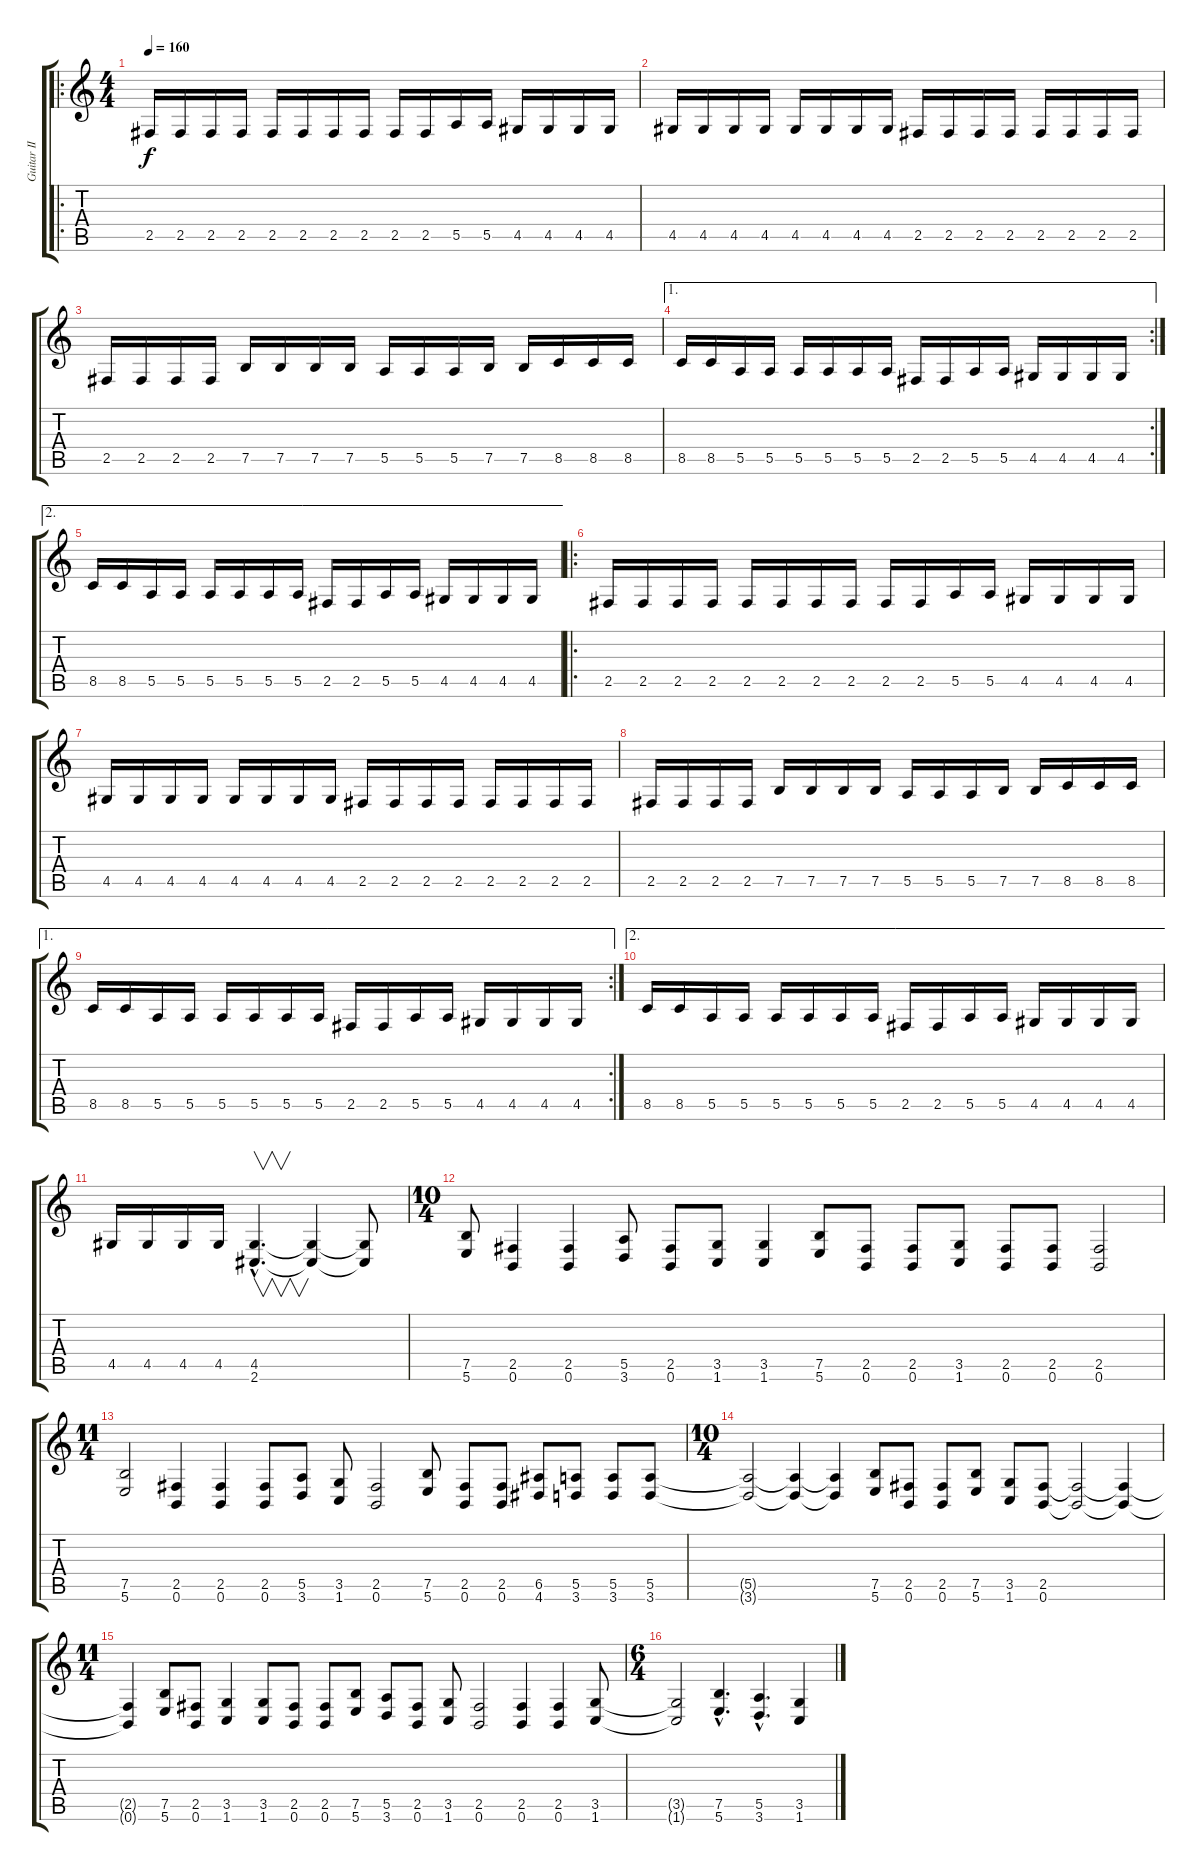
\track ("Guitar II" "Guitar II") {instrument distortionguitar}
\staff {score tabs}
\tuning (B3 Gb3 D3 A2 E2 B1) {hide}
\ro
\ts (4 4)
\tempo 160
\clef g2
\ks c
2.5.16{dy f} 2.5.16 2.5.16 2.5.16 2.5.16 2.5.16 2.5.16 2.5.16 2.5.16 2.5.16 5.5.16 5.5.16 4.5.16 4.5.16 4.5.16 4.5.16 |
4.5.16 4.5.16 4.5.16 4.5.16 4.5.16 4.5.16 4.5.16 4.5.16 2.5.16 2.5.16 2.5.16 2.5.16 2.5.16 2.5.16 2.5.16 2.5.16 |
2.5.16 2.5.16 2.5.16 2.5.16 7.5.16 7.5.16 7.5.16 7.5.16 5.5.16 5.5.16 5.5.16 7.5.16 7.5.16 8.5.16 8.5.16 8.5.16 |
\ae 1
\rc 2
8.5.16 8.5.16 5.5.16 5.5.16 5.5.16 5.5.16 5.5.16 5.5.16 2.5.16 2.5.16 5.5.16 5.5.16 4.5.16 4.5.16 4.5.16 4.5.16 |
\ae 2
8.5.16 8.5.16 5.5.16 5.5.16 5.5.16 5.5.16 5.5.16 5.5.16 2.5.16 2.5.16 5.5.16 5.5.16 4.5.16 4.5.16 4.5.16 4.5.16 |
\ro
2.5.16 2.5.16 2.5.16 2.5.16 2.5.16 2.5.16 2.5.16 2.5.16 2.5.16 2.5.16 5.5.16 5.5.16 4.5.16 4.5.16 4.5.16 4.5.16 |
4.5.16 4.5.16 4.5.16 4.5.16 4.5.16 4.5.16 4.5.16 4.5.16 2.5.16 2.5.16 2.5.16 2.5.16 2.5.16 2.5.16 2.5.16 2.5.16 |
2.5.16 2.5.16 2.5.16 2.5.16 7.5.16 7.5.16 7.5.16 7.5.16 5.5.16 5.5.16 5.5.16 7.5.16 7.5.16 8.5.16 8.5.16 8.5.16 |
\ae 1
\rc 2
8.5.16 8.5.16 5.5.16 5.5.16 5.5.16 5.5.16 5.5.16 5.5.16 2.5.16 2.5.16 5.5.16 5.5.16 4.5.16 4.5.16 4.5.16 4.5.16 |
\ae 2
8.5.16 8.5.16 5.5.16 5.5.16 5.5.16 5.5.16 5.5.16 5.5.16 2.5.16 2.5.16 5.5.16 5.5.16 4.5.16 4.5.16 4.5.16 4.5.16 |
4.5.16 4.5.16 4.5.16 4.5.16 (4.5{hac} 2.6{hac}).4{v d} (4.5{t} 2.6{t}).4 (4.5{t} 2.6{t}).8 |
\ts (10 4)
(7.5 5.6).8 (2.5 0.6).4 (2.5 0.6).4 (5.5 3.6).8 (2.5 0.6).8 (3.5 1.6).8 (3.5 1.6).4 (7.5 5.6).8 (2.5 0.6).8 (2.5 0.6).8 (3.5 1.6).8 (2.5 0.6).8 (2.5 0.6).8 (2.5 0.6).2 |
\ts (11 4)
(7.5 5.6).2 (2.5 0.6).4 (2.5 0.6).4 (2.5 0.6).8 (5.5 3.6).8 (3.5 1.6).8 (2.5 0.6).2 (7.5 5.6).8 (2.5 0.6).8 (2.5 0.6).8 (6.5 4.6).8 (5.5 3.6).8 (5.5 3.6).8 (5.5 3.6).8 |
\ts (10 4)
(5.5{t} 3.6{t}).2 (5.5{t} 3.6{t}).4 (5.5{t} 3.6{t}).4 (7.5 5.6).8 (2.5 0.6).8 (2.5 0.6).8 (7.5 5.6).8 (3.5 1.6).8 (2.5 0.6).8 (2.5{t} 0.6{t}).2 (2.5{t} 0.6{t}).4 |
\ts (11 4)
(2.5{t} 0.6{t}).4 (7.5 5.6).8 (2.5 0.6).8 (3.5 1.6).4 (3.5 1.6).8 (2.5 0.6).8 (2.5 0.6).8 (7.5 5.6).8 (5.5 3.6).8 (2.5 0.6).8 (3.5 1.6).8 (2.5 0.6).2 (2.5 0.6).4 (2.5 0.6).4 (3.5 1.6).8 |
\ts (6 4)
(3.5{t} 1.6{t}).2 (7.5{hac} 5.6{hac}).4{d} (5.5{hac} 3.6{hac}).4{d} (3.5 1.6).4
